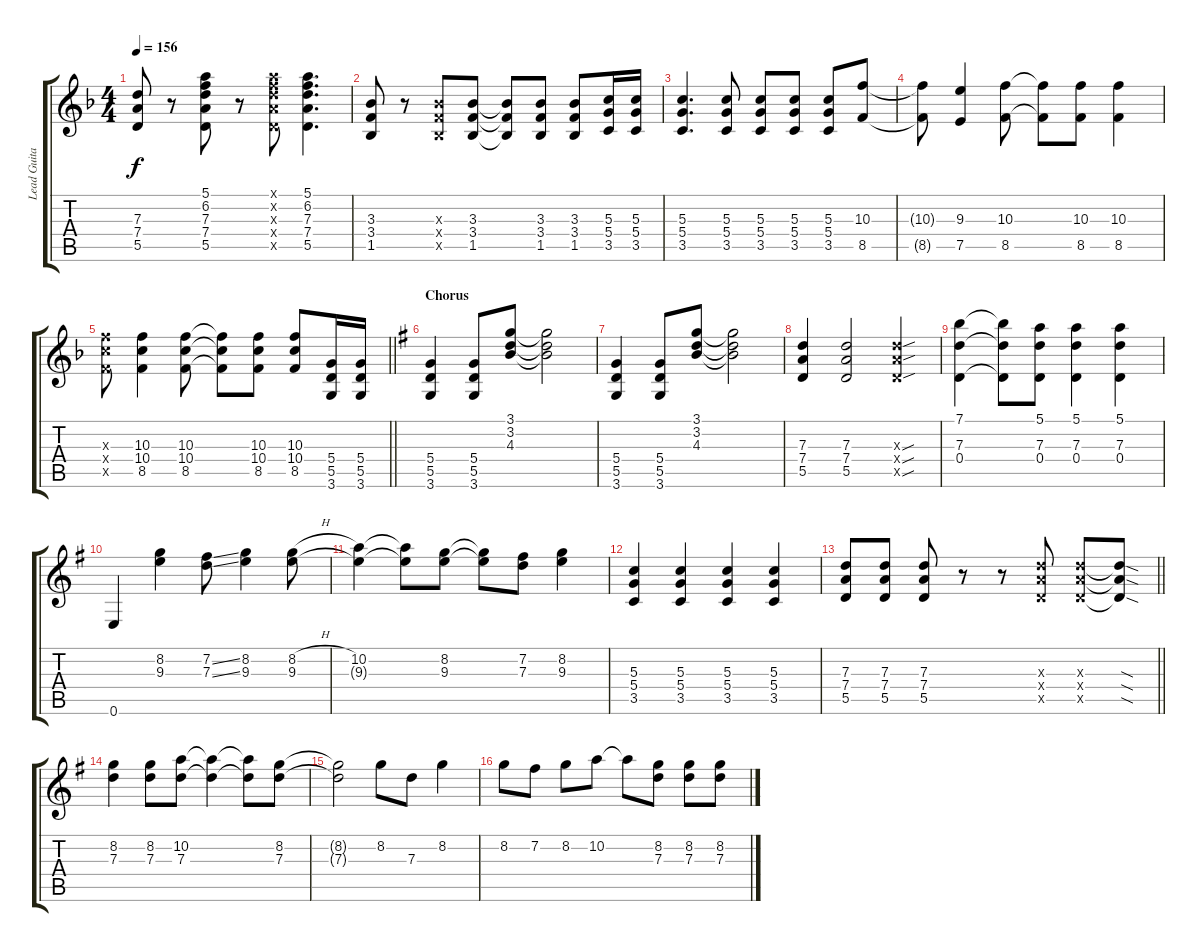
\track ("Lead Guitar" "Lead Guita") {instrument overdrivenguitar}
\staff {score tabs}
\tuning (E4 B3 G3 D3 A2 E2) {hide}
\ts (4 4)
\tempo 156
\clef g2
\ks f
(7.3 7.4 5.5).8{dy f} r.8 (5.1 6.2 7.3 7.4 5.5).8 r.8 (5.1{x} 6.2{x} 7.3{x} 7.4{x} 5.5{x}).8 (5.1 6.2 7.3 7.4 5.5).4{d} |
(3.3 3.4 1.5).8 r.8 (3.3{x} 3.4{x} 1.5{x}).8 (3.3 3.4 1.5).8 (3.3{t} 3.4{t} 1.5{t}).8 (3.3 3.4 1.5).8 (3.3 3.4 1.5).8 (5.3 5.4 3.5).16 (5.3 5.4 3.5).16 |
(5.3 5.4 3.5).4{d} (5.3 5.4 3.5).8 (5.3 5.4 3.5).8 (5.3 5.4 3.5).8 (5.3 5.4 3.5).8 (10.3 8.5).8 |
(10.3{t} 8.5{t}).8 (9.3 7.5).4 (10.3 8.5).8 (10.3{t} 8.5{t}).8 (10.3 8.5).8 (10.3 8.5).4 |
\barLineRight lightlight
(10.3{x} 10.4{x} 8.5{x}).8 (10.3 10.4 8.5).4 (10.3 10.4 8.5).8 (10.3{t} 10.4{t} 8.5{t}).8 (10.3 10.4 8.5).8 (10.3 10.4 8.5).8 (5.4 5.5 3.6).16 (5.4 5.5 3.6).16 |
\section ("" "Chorus")
\ks g
(5.4 5.5 3.6).4 (5.4 5.5 3.6).8 (3.1 3.2 4.3).8 (3.1{t} 3.2{t} 4.3{t}).2 |
(5.4 5.5 3.6).4 (5.4 5.5 3.6).8 (3.1 3.2 4.3).8 (3.1{t} 3.2{t} 4.3{t}).2 |
(7.3 7.4 5.5).4 (7.3 7.4 5.5).2 (7.3{sou x} 7.4{sou x} 5.5{sou x}).4 |
(7.1 7.3 0.4).4 (7.1{t} 7.3{t} 0.4{t}).8 (5.1 7.3 0.4).8 (5.1 7.3 0.4).4 (5.1 7.3 0.4).4 |
0.6.4 (8.2 9.3).4 (7.2{ss} 7.3{ss}).8 (8.2 9.3).4 (8.2{h} 9.3).8 |
(10.2 9.3{t}).4 (10.2{t} 9.3{t}).8 (8.2 9.3).8 (8.2{t} 9.3{t}).8 (7.2 7.3).8 (8.2 9.3).4 |
(5.3 5.4 3.5).4 (5.3 5.4 3.5).4 (5.3 5.4 3.5).4 (5.3 5.4 3.5).4 |
\barLineRight lightlight
(7.3 7.4 5.5).8 (7.3 7.4 5.5).8 (7.3 7.4 5.5).8 r.8 r.8 (7.3{x} 7.4{x} 5.5{x}).8 (7.3{x} 7.4{x} 5.5{x}).8 (7.3{sod t} 7.4{sod t} 5.5{sod t}).8 |
(8.2 7.3).4 (8.2 7.3).8 (10.2 7.3).8 (10.2{t} 7.3{t}).4 (10.2{t} 7.3{t}).8 (8.2 7.3).8 |
(8.2{t} 7.3{t}).2 8.2.8 7.3.8 8.2.4 |
8.2.8 7.2.8 8.2.8 10.2.8 10.2{t}.8 (8.2 7.3).8 (8.2 7.3).8 (8.2 7.3).8
